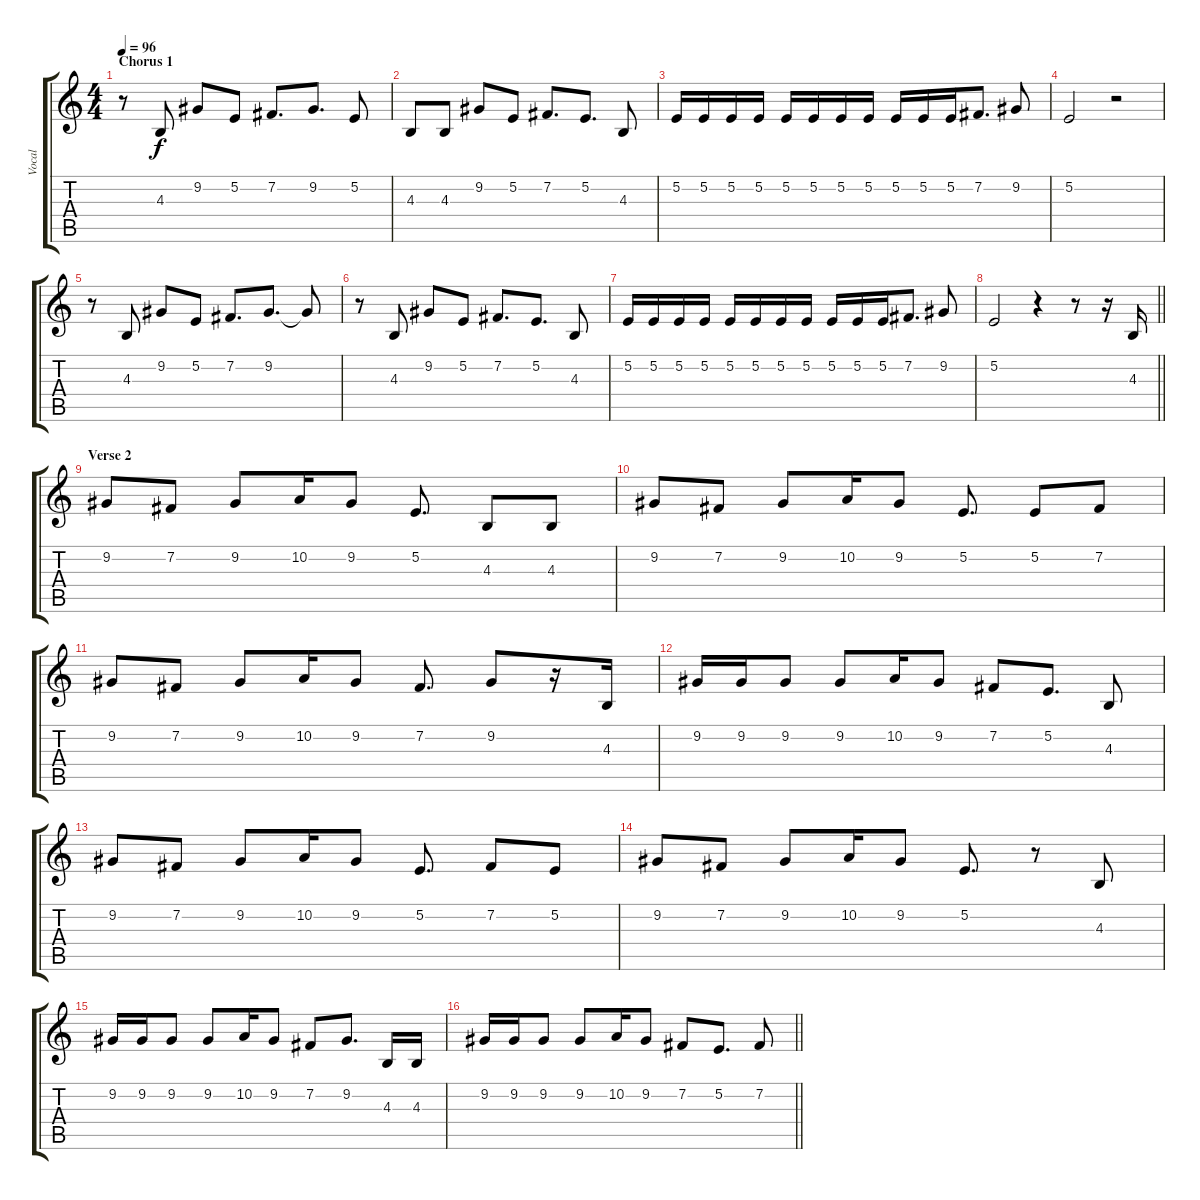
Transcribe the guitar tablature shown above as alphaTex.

\track ("Vocal" "Vocal") {instrument flute}
\staff {score tabs}
\tuning (E4 B3 G3 D3 A2 E2) {hide}
\ts (4 4)
\section ("" "Chorus 1")
\tempo 96
\clef g2
\ks c
r.8{dy f} 4.3.8 9.2.8 5.2.8 7.2.8{d} 9.2.8{d} 5.2.8 |
4.3.8 4.3.8 9.2.8 5.2.8 7.2.8{d} 5.2.8{d} 4.3.8 |
5.2.16 5.2.16 5.2.16 5.2.16 5.2.16 5.2.16 5.2.16 5.2.16 5.2.16 5.2.16 5.2.16 7.2.8{d} 9.2.8 |
5.2.2 r.2 |
r.8 4.3.8 9.2.8 5.2.8 7.2.8{d} 9.2.8{d} 9.2{t}.8 |
r.8 4.3.8 9.2.8 5.2.8 7.2.8{d} 5.2.8{d} 4.3.8 |
5.2.16 5.2.16 5.2.16 5.2.16 5.2.16 5.2.16 5.2.16 5.2.16 5.2.16 5.2.16 5.2.16 7.2.8{d} 9.2.8 |
\barLineRight lightlight
5.2.2 r.4 r.8 r.16 4.3.16 |
\section ("" "Verse 2")
9.2.8 7.2.8 9.2.8 10.2.16 9.2.8 5.2.8{d} 4.3.8 4.3.8 |
9.2.8 7.2.8 9.2.8 10.2.16 9.2.8 5.2.8{d} 5.2.8 7.2.8 |
9.2.8 7.2.8 9.2.8 10.2.16 9.2.8 7.2.8{d} 9.2.8 r.16 4.3.16 |
9.2.16 9.2.16 9.2.8 9.2.8 10.2.16 9.2.8 7.2.8 5.2.8{d} 4.3.8 |
9.2.8 7.2.8 9.2.8 10.2.16 9.2.8 5.2.8{d} 7.2.8 5.2.8 |
9.2.8 7.2.8 9.2.8 10.2.16 9.2.8 5.2.8{d} r.8 4.3.8 |
9.2.16 9.2.16 9.2.8 9.2.8 10.2.16 9.2.8 7.2.8 9.2.8{d} 4.3.16 4.3.16 |
\barLineRight lightlight
9.2.16 9.2.16 9.2.8 9.2.8 10.2.16 9.2.8 7.2.8 5.2.8{d} 7.2.8
